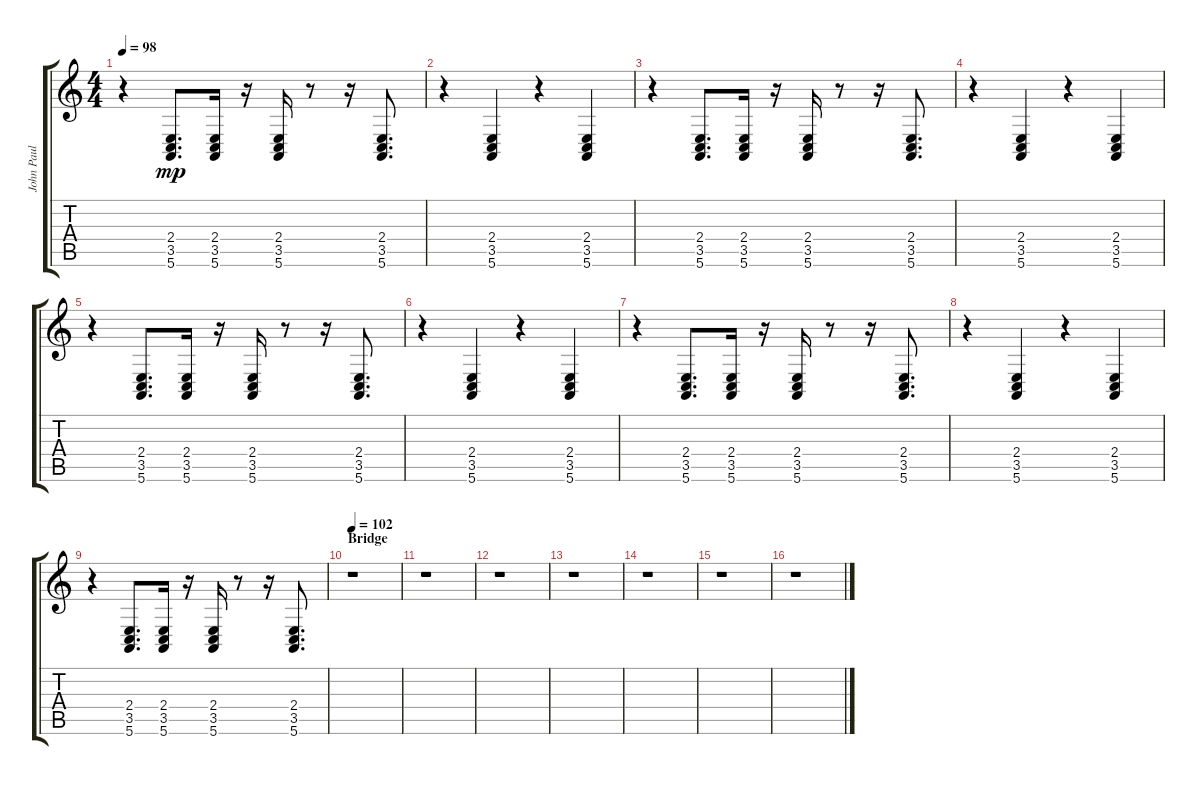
\track ("John Paul Jones - Keyboard 1" "John Paul ") {instrument electricpiano2}
\staff {score tabs}
\tuning (E4 B3 G3 D3 A2 E2) {hide}
\ts (4 4)
\tempo 98
\clef g2
\ks c
r.4{dy mp} (2.4 3.5 5.6).8{d} (2.4 3.5 5.6).16 r.16 (2.4 3.5 5.6).16 r.8 r.16 (2.4 3.5 5.6).8{d} |
r.4 (2.4 3.5 5.6).4 r.4 (2.4 3.5 5.6).4 |
r.4 (2.4 3.5 5.6).8{d} (2.4 3.5 5.6).16 r.16 (2.4 3.5 5.6).16 r.8 r.16 (2.4 3.5 5.6).8{d} |
r.4 (2.4 3.5 5.6).4 r.4 (2.4 3.5 5.6).4 |
r.4 (2.4 3.5 5.6).8{d} (2.4 3.5 5.6).16 r.16 (2.4 3.5 5.6).16 r.8 r.16 (2.4 3.5 5.6).8{d} |
r.4 (2.4 3.5 5.6).4 r.4 (2.4 3.5 5.6).4 |
r.4 (2.4 3.5 5.6).8{d} (2.4 3.5 5.6).16 r.16 (2.4 3.5 5.6).16 r.8 r.16 (2.4 3.5 5.6).8{d} |
r.4 (2.4 3.5 5.6).4 r.4 (2.4 3.5 5.6).4 |
r.4 (2.4 3.5 5.6).8{d} (2.4 3.5 5.6).16 r.16 (2.4 3.5 5.6).16 r.8 r.16 (2.4 3.5 5.6).8{d} |
\section ("" "Bridge")
\tempo 102
r.1 |
r.1 |
r.1 |
r.1 |
r.1 |
r.1 |
r.1
